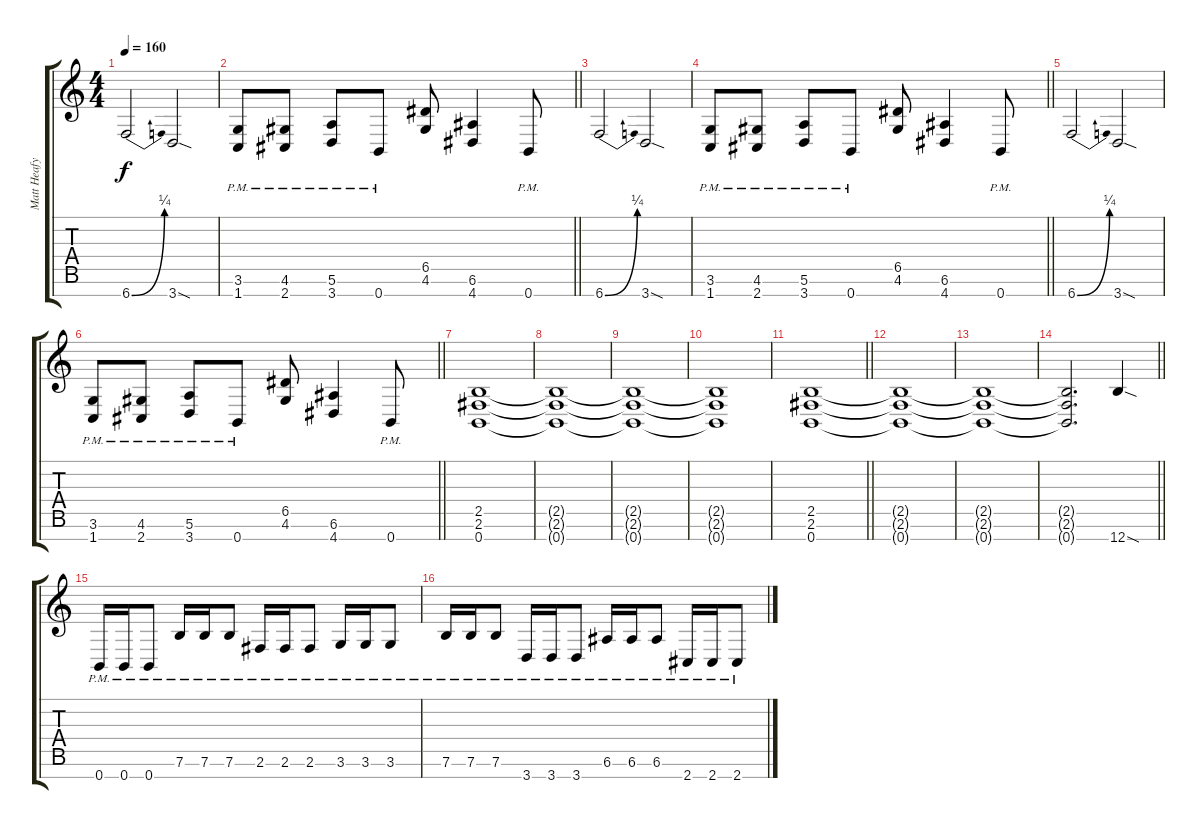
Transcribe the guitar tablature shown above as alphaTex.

\track ("Matt Heafy" "Matt Heafy") {instrument distortionguitar}
\staff {score tabs}
\tuning (E4 B3 G3 D3 A2 E2 B1) {hide}
\ts (4 4)
\tempo 160
\clef g2
\ks c
6.7{be (bend 0 0 60 1)}.2{dy f volume 13} 3.7{sod}.2 |
\barLineRight lightlight
(3.6{pm} 1.7{pm}).8 (4.6{pm} 2.7{pm}).8 (5.6{pm} 3.7{pm}).8 0.7{pm}.8 (6.5 4.6).8 (6.6 4.7).4 0.7{pm}.8 |
6.7{be (bend 0 0 60 1)}.2{volume 13} 3.7{sod}.2 |
\barLineRight lightlight
(3.6{pm} 1.7{pm}).8 (4.6{pm} 2.7{pm}).8 (5.6{pm} 3.7{pm}).8 0.7{pm}.8 (6.5 4.6).8 (6.6 4.7).4 0.7{pm}.8 |
6.7{be (bend 0 0 60 1)}.2{volume 13} 3.7{sod}.2 |
\barLineRight lightlight
(3.6{pm} 1.7{pm}).8 (4.6{pm} 2.7{pm}).8 (5.6{pm} 3.7{pm}).8 0.7{pm}.8 (6.5 4.6).8 (6.6 4.7).4 0.7{pm}.8 |
\section ("" "")
(2.5 2.6 0.7).1 |
(2.5{t} 2.6{t} 0.7{t}).1 |
(2.5{t} 2.6{t} 0.7{t}).1 |
(2.5{t} 2.6{t} 0.7{t}).1 |
\barLineRight lightlight
(2.5 2.6 0.7).1 |
(2.5{t} 2.6{t} 0.7{t}).1 |
(2.5{t} 2.6{t} 0.7{t}).1 |
\barLineRight lightlight
(2.5{t} 2.6{t} 0.7{t}).2{d} 12.7{sod}.4 |
\section ("" "")
0.7{pm}.16 0.7{pm}.16 0.7{pm}.8 7.6{pm}.16 7.6{pm}.16 7.6{pm}.8 2.6{pm}.16 2.6{pm}.16 2.6{pm}.8 3.6{pm}.16 3.6{pm}.16 3.6{pm}.8 |
7.6{pm}.16 7.6{pm}.16 7.6{pm}.8 3.7{pm}.16 3.7{pm}.16 3.7{pm}.8 6.6{pm}.16 6.6{pm}.16 6.6{pm}.8 2.7{pm}.16 2.7{pm}.16 2.7{pm}.8
